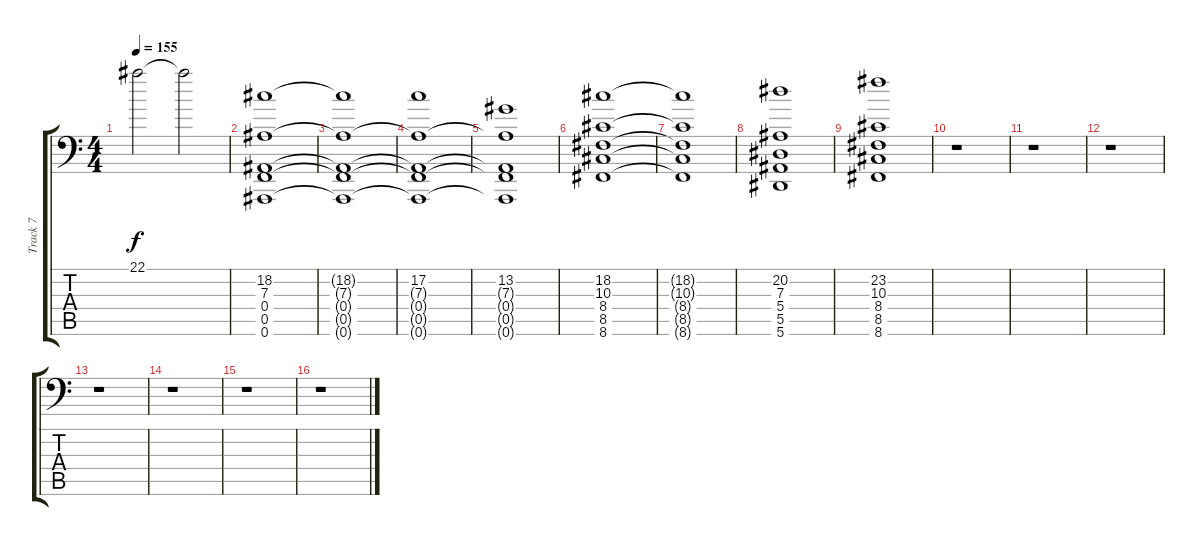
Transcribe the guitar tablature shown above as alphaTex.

\track ("Track 7" "Track 7") {instrument choiraahs}
\staff {score tabs}
\tuning (C4 G3 Eb3 Bb2 F2 Bb1) {hide}
\ts (4 4)
\tempo 155
\clef f4
\ks c
22.1{t}.2{dy f} 22.1{t}.2 |
(18.2 7.3 0.4 0.5 0.6).1 |
(18.2{t} 7.3{t} 0.4{t} 0.5{t} 0.6{t}).1 |
(17.2 7.3{t} 0.4{t} 0.5{t} 0.6{t}).1 |
(13.2 7.3{t} 0.4{t} 0.5{t} 0.6{t}).1 |
(18.2 10.3 8.4 8.5 8.6).1 |
(18.2{t} 10.3{t} 8.4{t} 8.5{t} 8.6{t}).1 |
(20.2 7.3 5.4 5.5 5.6).1 |
(23.2 10.3 8.4 8.5 8.6).1 |
r.1 |
r.1 |
r.1 |
r.1 |
r.1 |
r.1 |
r.1
